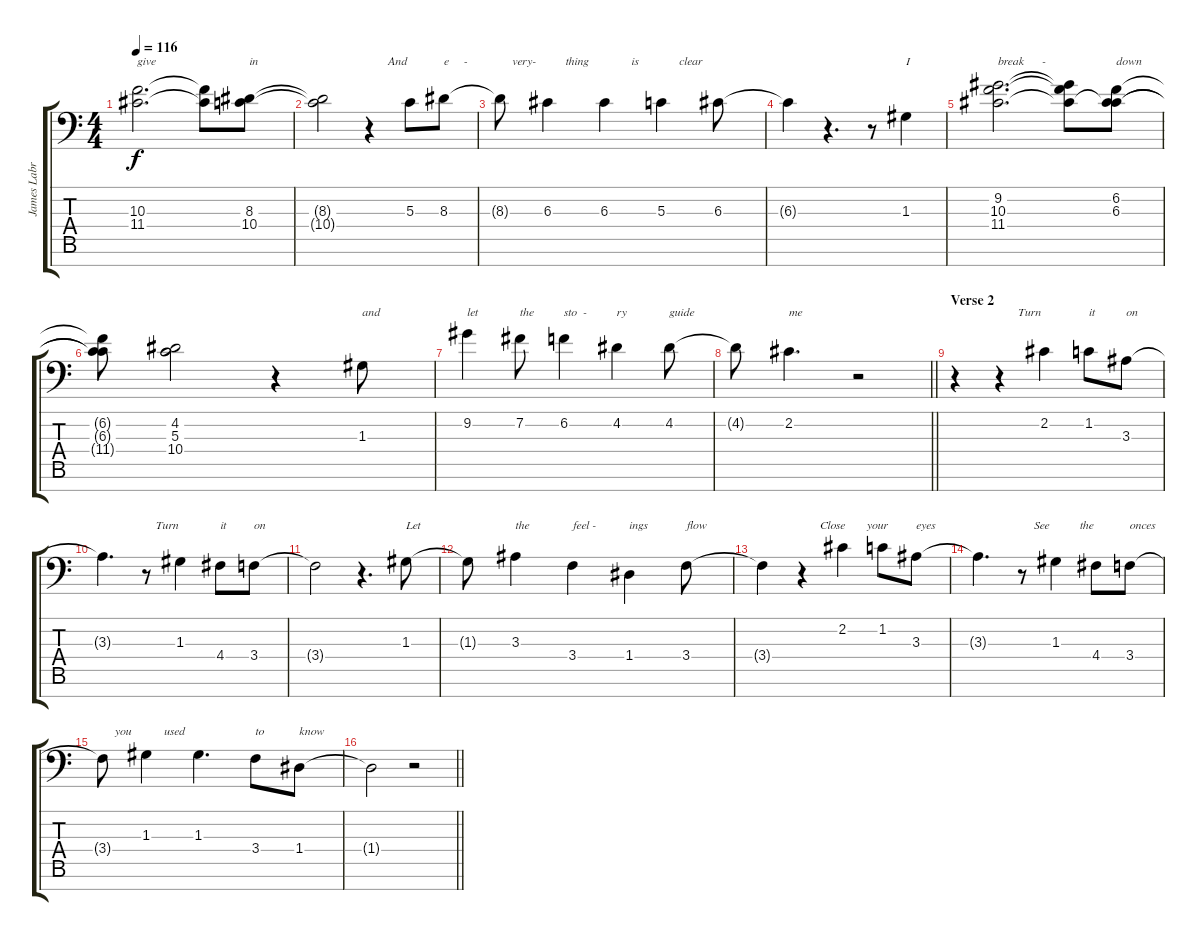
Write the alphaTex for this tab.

\track ("James Labrie [Voices]" "James Labr") {instrument lead6voice}
\staff {score tabs}
\tuning (E4 B3 G3 D3 A2 E2 C-1) {hide}
\ts (4 4)
\tempo 116
\clef f4
\ks c
(10.3 11.4).2{d txt "give" dy f} (10.3{t} 11.4{t}).8 (8.3 10.4).8{txt "in"} |
(8.3{t} 10.4{t}).2 r.4{txt "      And"} 5.3.8 8.3.8{txt "e     -"} |
8.3{t}.8{txt "    very-"} 6.3.4{txt "      thing"} 6.3.4{txt "         is"} 5.3.4{txt "      clear"} 6.3.8 |
6.3{t}.4 r.4{d} r.8 1.3.4{txt "I"} |
(9.2 10.3 11.4).2{d txt "break      -"} (9.2{t} 10.3{t} 11.4{t}).8 (6.2 6.3 11.4{t}).8{txt "down"} |
(6.2{t} 6.3{t} 11.4{t}).8 (4.2 5.3 10.4).2 r.4 1.3.8{txt "and"} |
9.2.4{txt "let"} 7.2.8{txt "the"} 6.2.4{txt "sto  -"} 4.2.4{txt "ry"} 4.2.8{txt "guide"} |
\barLineRight lightlight
4.2{t}.8 2.2.4{d txt "me"} r.2 |
\section ("" "Verse 2")
r.4 r.4{txt "      Turn"} 2.2.4 1.2.8{txt "it"} 3.3.8{txt "on"} |
3.3{t}.4{d} r.8{txt "   Turn"} 1.3.4 4.4.8{txt "it"} 3.4.8{txt "on"} |
3.4{t}.2 r.4{d} 1.3.8{txt "Let"} |
1.3{t}.8 3.3.4{txt "the"} 3.4.4{txt "feel -"} 1.4.4{txt "ings"} 3.4.8{txt "flow"} |
3.4{t}.4 r.4{txt "      Close"} 2.2.4{txt "        your"} 1.2.8 3.3.8{txt "eyes"} |
3.3{t}.4{d} r.8{txt "    See"} 1.3.4{txt "        the"} 4.4.8 3.4.8{txt "onces"} |
3.4{t}.8{txt "    you"} 1.3.4{txt "      used"} 1.3.4{d} 3.4.8{txt "to"} 1.4.8{txt "know"} |
\barLineRight lightlight
1.4{t}.2 r.2
